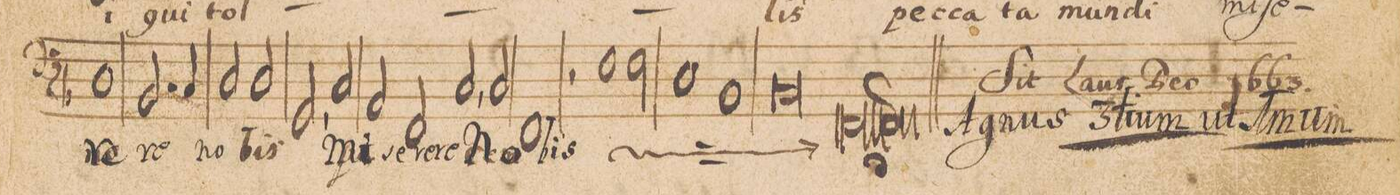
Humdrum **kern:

**kern	**text	**text
*I"Basso	*	*
*clefF4	*	*
*k[b-]	*	*
*met(C|)	*	*
*M2/1	*	*
1D	-re-	.
2.BB-/	-re	.
4C/	.	.
=43	=43	=43
2D/	no-	.
2D/	-bis	.
2GG,</	.	.
2C/	mi-	.
=44	=44	=44
2AA/	-ſe-	.
2FF/	-re-	.
2C,</	-re	.
2C/	no-	.
=45	=45	=45
1FF	-bis	.
2r	.	.
*	*ij	*
1F\	mi-	.
=46-	=46-	=46-
2F\	-ſe-	.
1D	-re-	.
=47-	=47-	=47-
1BB-	-re	.
0BB-	no-	.
=48-	=48-	=48-
[1FFl	-bis	.
*	*Xij	*
=49-	=49-	=49-
0FF]	.	.
==	==	==
*-	*-	*-
